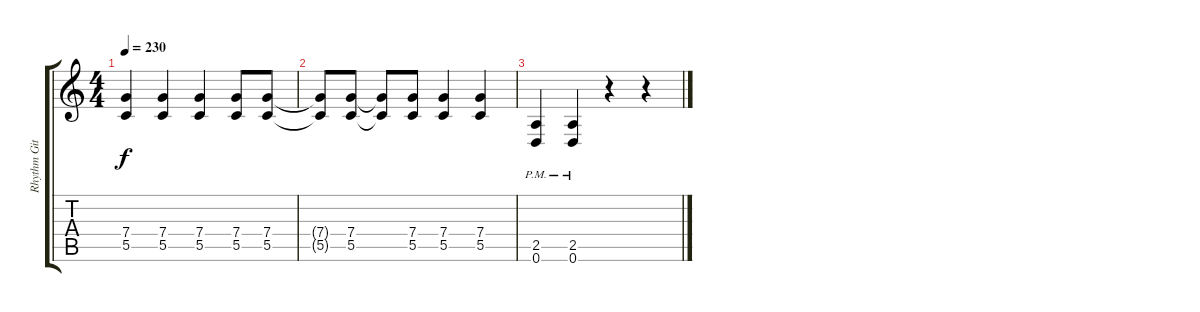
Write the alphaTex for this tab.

\track ("Rhythm Gitarre" "Rhythm Git") {instrument acousticguitarsteel}
\staff {score tabs}
\tuning (D4 A3 F3 C3 G2 D2) {hide}
\ts (4 4)
\tempo 230
\clef g2
\ks c
(7.4 5.5).4{dy f} (7.4 5.5).4 (7.4 5.5).4 (7.4 5.5).8 (7.4 5.5).8 |
(7.4{t} 5.5{t}).8 (7.4 5.5).8 (7.4{t} 5.5{t}).8 (7.4 5.5).8 (7.4 5.5).4 (7.4 5.5).4 |
(2.5{pm} 0.6{pm}).4 (2.5{pm} 0.6{pm}).4 r.4 r.4
